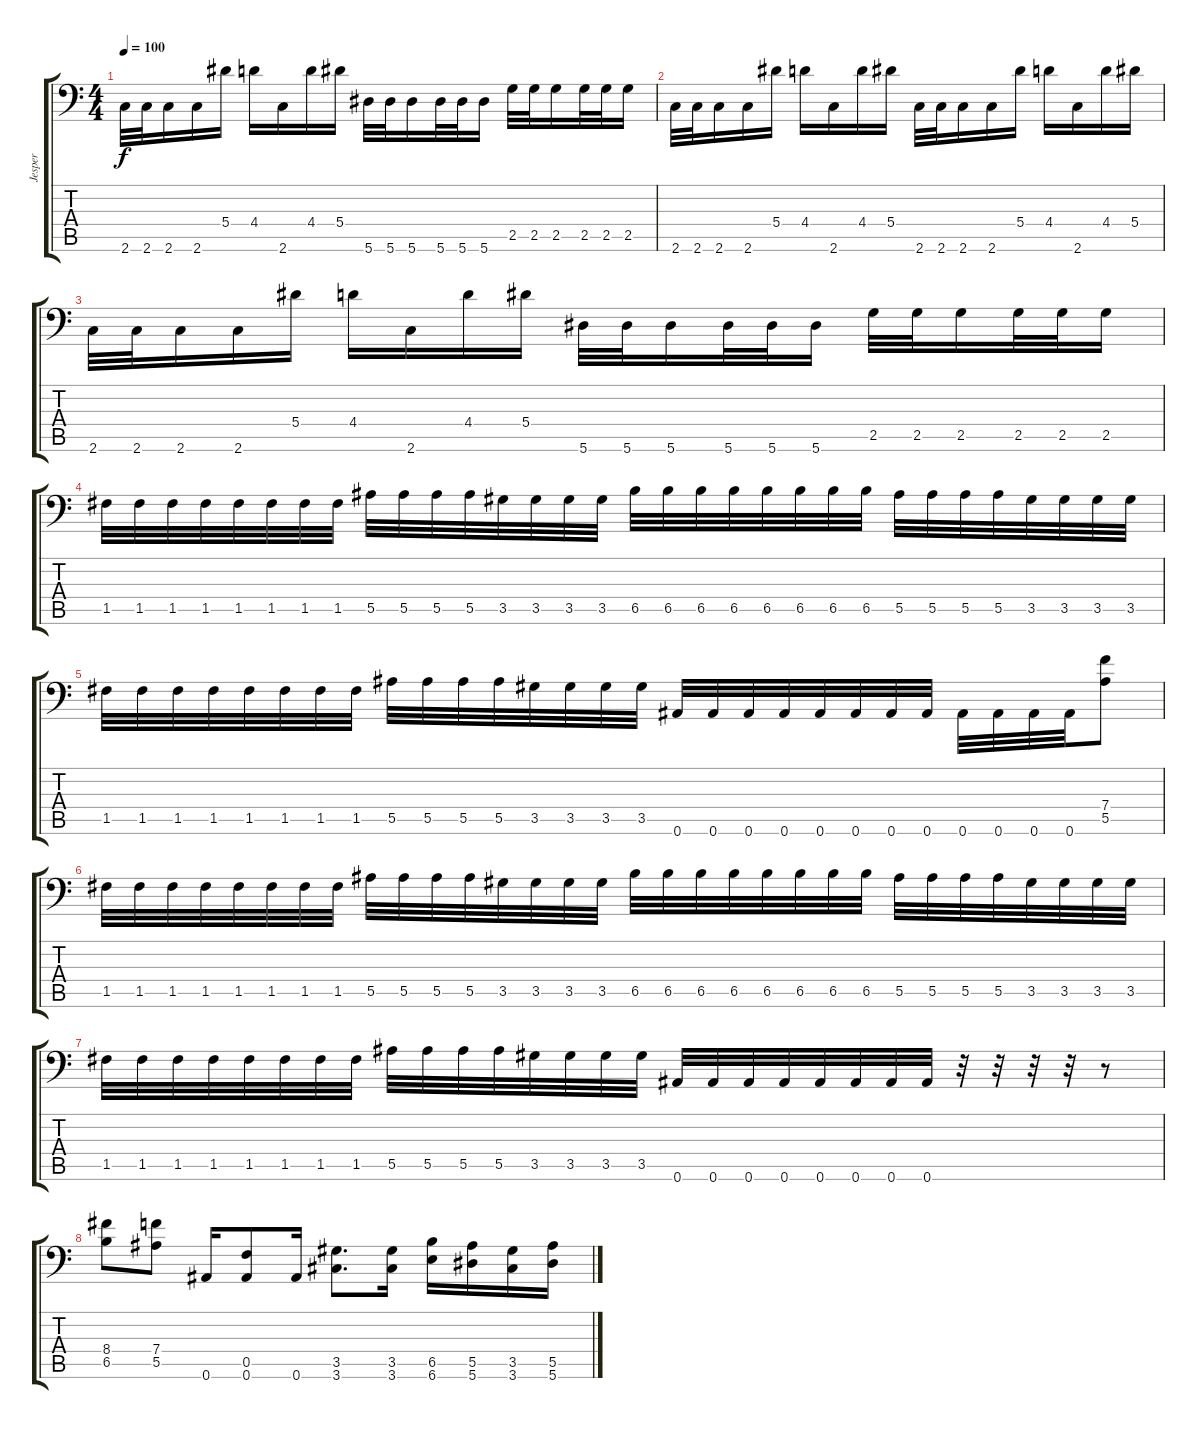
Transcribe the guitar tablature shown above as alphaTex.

\track ("Jesper" "Jesper") {instrument distortionguitar}
\staff {score tabs}
\tuning (C4 G3 Eb3 Bb2 F2 Bb1) {hide}
\ts (4 4)
\tempo 100
\clef f4
\ks c
2.6.32{dy f} 2.6.32 2.6.16 2.6.16 5.4.16 4.4.16 2.6.16 4.4.16 5.4.16 5.6.32 5.6.32 5.6.16 5.6.32 5.6.32 5.6.16 2.5.32 2.5.32 2.5.16 2.5.32 2.5.32 2.5.16 |
2.6.32 2.6.32 2.6.16 2.6.16 5.4.16 4.4.16 2.6.16 4.4.16 5.4.16 2.6.32 2.6.32 2.6.16 2.6.16 5.4.16 4.4.16 2.6.16 4.4.16 5.4.16 |
2.6.32 2.6.32 2.6.16 2.6.16 5.4.16 4.4.16 2.6.16 4.4.16 5.4.16 5.6.32 5.6.32 5.6.16 5.6.32 5.6.32 5.6.16 2.5.32 2.5.32 2.5.16 2.5.32 2.5.32 2.5.16 |
1.5.32 1.5.32 1.5.32 1.5.32 1.5.32 1.5.32 1.5.32 1.5.32 5.5.32 5.5.32 5.5.32 5.5.32 3.5.32 3.5.32 3.5.32 3.5.32 6.5.32 6.5.32 6.5.32 6.5.32 6.5.32 6.5.32 6.5.32 6.5.32 5.5.32 5.5.32 5.5.32 5.5.32 3.5.32 3.5.32 3.5.32 3.5.32 |
1.5.32 1.5.32 1.5.32 1.5.32 1.5.32 1.5.32 1.5.32 1.5.32 5.5.32 5.5.32 5.5.32 5.5.32 3.5.32 3.5.32 3.5.32 3.5.32 0.6.32 0.6.32 0.6.32 0.6.32 0.6.32 0.6.32 0.6.32 0.6.32 0.6.32 0.6.32 0.6.32 0.6.32 (7.4 5.5).8 |
1.5.32 1.5.32 1.5.32 1.5.32 1.5.32 1.5.32 1.5.32 1.5.32 5.5.32 5.5.32 5.5.32 5.5.32 3.5.32 3.5.32 3.5.32 3.5.32 6.5.32 6.5.32 6.5.32 6.5.32 6.5.32 6.5.32 6.5.32 6.5.32 5.5.32 5.5.32 5.5.32 5.5.32 3.5.32 3.5.32 3.5.32 3.5.32 |
1.5.32 1.5.32 1.5.32 1.5.32 1.5.32 1.5.32 1.5.32 1.5.32 5.5.32 5.5.32 5.5.32 5.5.32 3.5.32 3.5.32 3.5.32 3.5.32 0.6.32 0.6.32 0.6.32 0.6.32 0.6.32 0.6.32 0.6.32 0.6.32 r.32 r.32 r.32 r.32 r.8 |
(8.4 6.5).8 (7.4 5.5).8 0.6.16 (0.5 0.6).8 0.6.16 (3.5 3.6).8{d} (3.5 3.6).16 (6.5 6.6).16 (5.5 5.6).16 (3.5 3.6).16 (5.5 5.6).16
